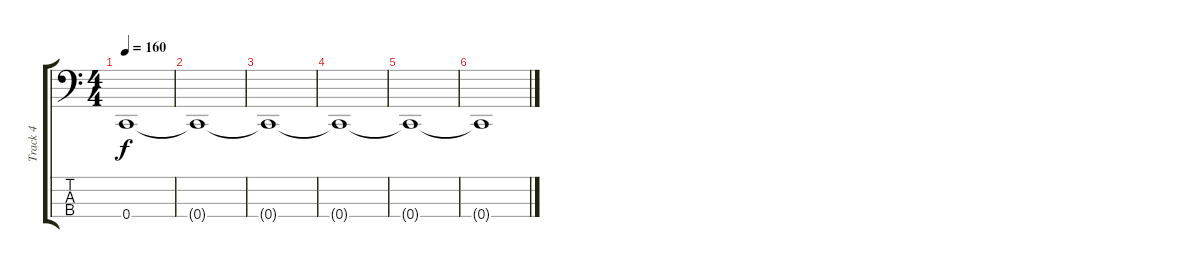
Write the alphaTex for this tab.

\track ("Track 4" "Track 4") {instrument electricbasspick}
\staff {score tabs}
\tuning (F2 C2 G1 C1) {hide}
\ts (4 4)
\tempo 160
\clef f4
\ks c
0.4{t}.1{dy f} |
0.4{t}.1{volume 0} |
0.4{t}.1 |
0.4{t}.1 |
0.4{t}.1 |
0.4{t}.1
